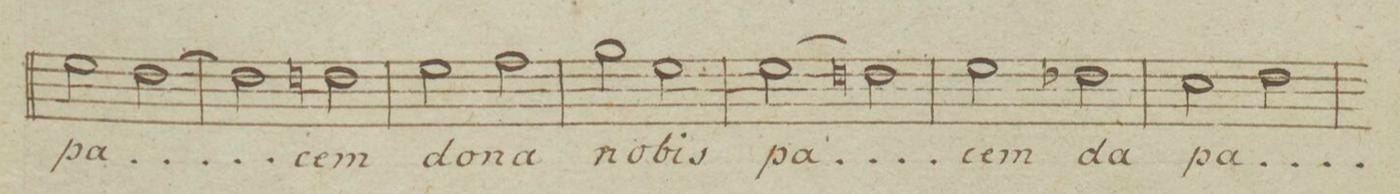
**kern	**text	**dynam
*I"Canto	*	*
*clefC1	*	*
*k[b-e-]	*	*
*met(c|)	*	*
*M2/2	*	*
2cc\	pa-	.
[2b-\	.	.
=44	=44	=44
2b-\]	.	.
2bn\	-cem	.
=45	=45	=45
2cc\	do-	.
2dd\	-na	.
=46	=46	=46
2ee-\	no-	.
2cc\	-bis	.
=47	=47	=47
(2cc\	pa-	.
2bn\)	.	.
=48	=48	=48
2cc\	-cem	.
2b-X\	da	.
=49	=49	=49
2a\	pa-	.
2b-\	.	.
=50	=50	=50
*-	*-	*-
